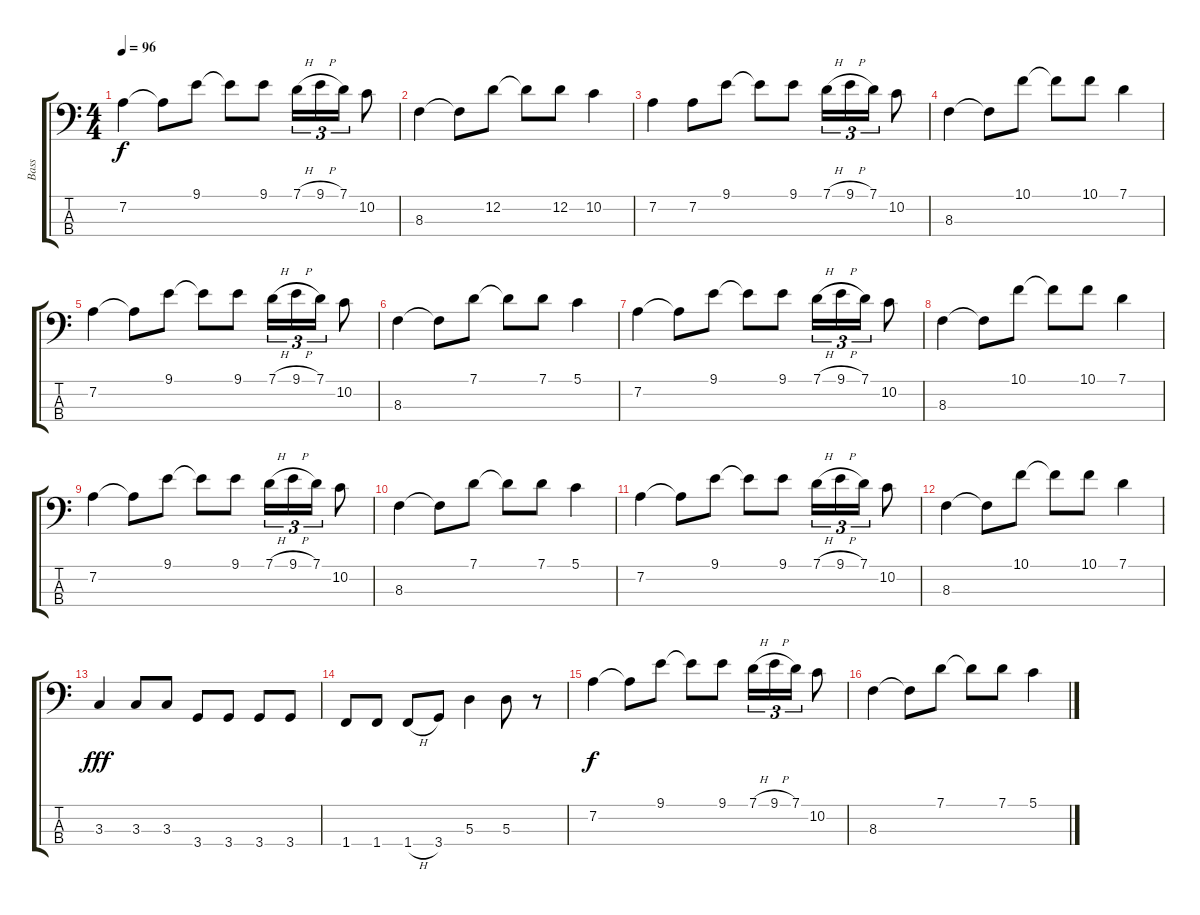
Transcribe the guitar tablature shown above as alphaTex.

\track ("Bass" "Bass") {instrument electricbassfinger}
\staff {score tabs}
\tuning (G2 D2 A1 E1) {hide}
\ts (4 4)
\tempo 96
\clef f4
\ks c
7.2.4{dy f instrument electricbassfinger} 7.2{t}.8 9.1.8 9.1{t}.8 9.1.8 7.1{h}.16{tu (3 2)} 9.1{h}.16{tu (3 2)} 7.1.16{tu (3 2)} 10.2.8 |
8.3.4 8.3{t}.8 12.2.8 12.2{t}.8 12.2.8 10.2.4 |
7.2.4 7.2.8 9.1.8 9.1{t}.8 9.1.8 7.1{h}.16{tu (3 2)} 9.1{h}.16{tu (3 2)} 7.1.16{tu (3 2)} 10.2.8 |
8.3.4 8.3{t}.8 10.1.8 10.1{t}.8 10.1.8 7.1.4 |
7.2.4 7.2{t}.8 9.1.8 9.1{t}.8 9.1.8 7.1{h}.16{tu (3 2)} 9.1{h}.16{tu (3 2)} 7.1.16{tu (3 2)} 10.2.8 |
8.3.4 8.3{t}.8 7.1.8 7.1{t}.8 7.1.8 5.1.4 |
7.2.4 7.2{t}.8 9.1.8 9.1{t}.8 9.1.8 7.1{h}.16{tu (3 2)} 9.1{h}.16{tu (3 2)} 7.1.16{tu (3 2)} 10.2.8 |
8.3.4 8.3{t}.8 10.1.8 10.1{t}.8 10.1.8 7.1.4 |
7.2.4 7.2{t}.8 9.1.8 9.1{t}.8 9.1.8 7.1{h}.16{tu (3 2)} 9.1{h}.16{tu (3 2)} 7.1.16{tu (3 2)} 10.2.8 |
8.3.4 8.3{t}.8 7.1.8 7.1{t}.8 7.1.8 5.1.4 |
7.2.4 7.2{t}.8 9.1.8 9.1{t}.8 9.1.8 7.1{h}.16{tu (3 2)} 9.1{h}.16{tu (3 2)} 7.1.16{tu (3 2)} 10.2.8 |
8.3.4 8.3{t}.8 10.1.8 10.1{t}.8 10.1.8 7.1.4 |
3.3.4{dy fff} 3.3.8 3.3.8 3.4.8 3.4.8 3.4.8 3.4.8 |
1.4.8 1.4.8 1.4{h}.8 3.4.8 5.3.4 5.3.8 r.8 |
7.2.4{dy f} 7.2{t}.8 9.1.8 9.1{t}.8 9.1.8 7.1{h}.16{tu (3 2)} 9.1{h}.16{tu (3 2)} 7.1.16{tu (3 2)} 10.2.8 |
8.3.4 8.3{t}.8 7.1.8 7.1{t}.8 7.1.8 5.1.4
